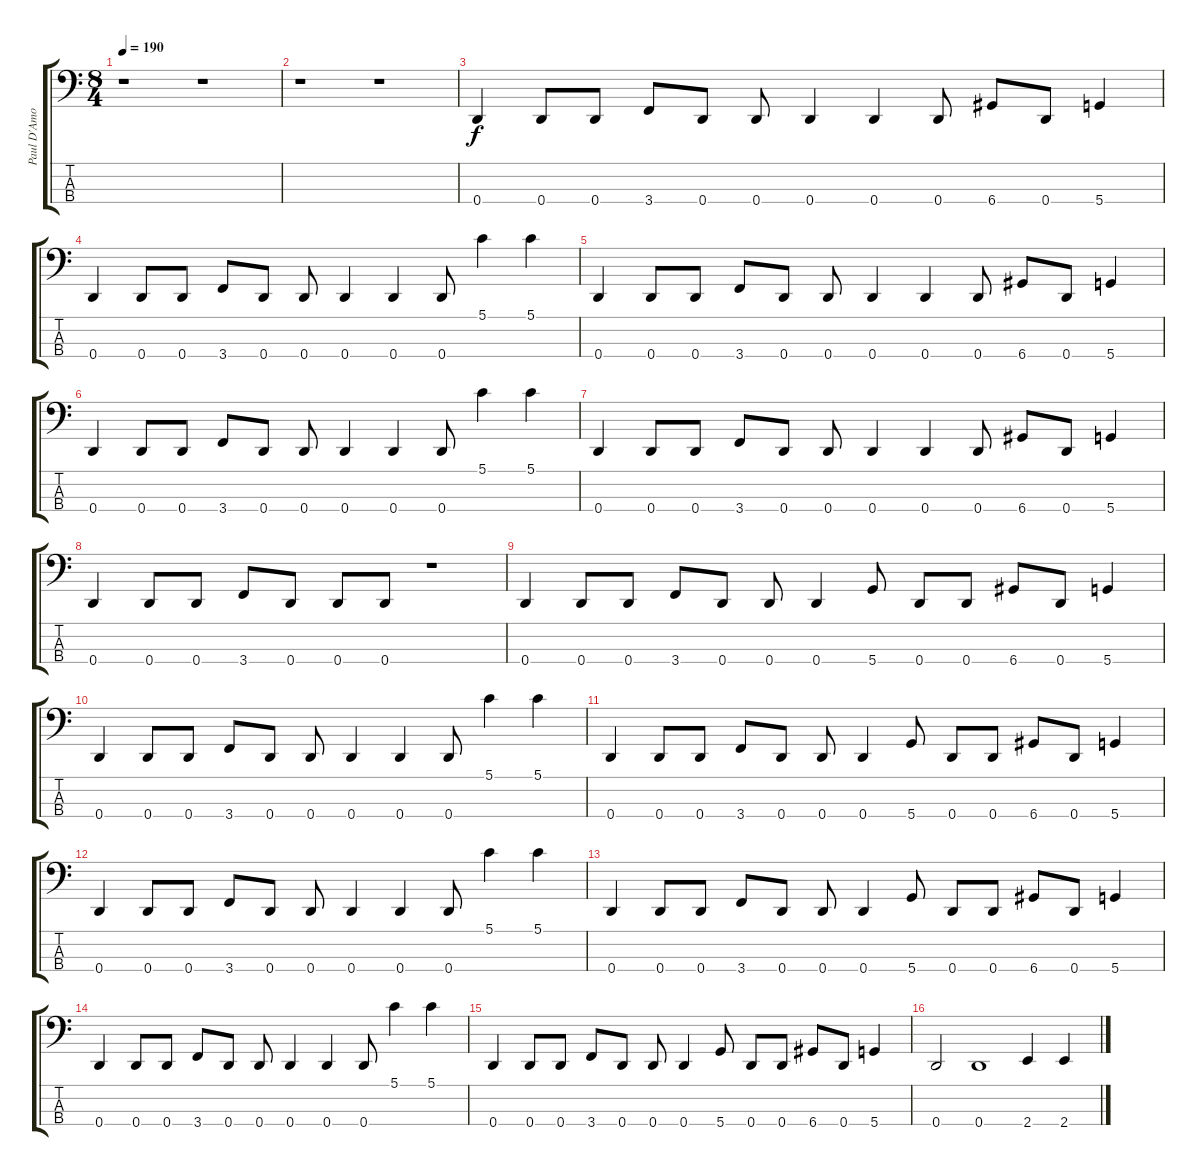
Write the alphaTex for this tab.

\track ("Paul D'Amour" "Paul D'Amo") {instrument electricbasspick}
\staff {score tabs}
\tuning (G2 D2 A1 D1) {hide}
\ts (8 4)
\tempo 190
\clef f4
\ks c
r.1{dy f instrument electricbasspick} r.1 |
r.1 r.1 |
0.4.4 0.4.8 0.4.8 3.4.8 0.4.8 0.4.8 0.4.4 0.4.4 0.4.8 6.4.8 0.4.8 5.4.4 |
0.4.4 0.4.8 0.4.8 3.4.8 0.4.8 0.4.8 0.4.4 0.4.4 0.4.8 5.1.4 5.1.4 |
0.4.4 0.4.8 0.4.8 3.4.8 0.4.8 0.4.8 0.4.4 0.4.4 0.4.8 6.4.8 0.4.8 5.4.4 |
0.4.4 0.4.8 0.4.8 3.4.8 0.4.8 0.4.8 0.4.4 0.4.4 0.4.8 5.1.4 5.1.4 |
0.4.4 0.4.8 0.4.8 3.4.8 0.4.8 0.4.8 0.4.4 0.4.4 0.4.8 6.4.8 0.4.8 5.4.4 |
0.4.4 0.4.8 0.4.8 3.4.8 0.4.8 0.4.8 0.4.8 r.1 |
0.4.4 0.4.8 0.4.8 3.4.8 0.4.8 0.4.8 0.4.4 5.4.8 0.4.8 0.4.8 6.4.8 0.4.8 5.4.4 |
0.4.4 0.4.8 0.4.8 3.4.8 0.4.8 0.4.8 0.4.4 0.4.4 0.4.8 5.1.4 5.1.4 |
0.4.4 0.4.8 0.4.8 3.4.8 0.4.8 0.4.8 0.4.4 5.4.8 0.4.8 0.4.8 6.4.8 0.4.8 5.4.4 |
0.4.4 0.4.8 0.4.8 3.4.8 0.4.8 0.4.8 0.4.4 0.4.4 0.4.8 5.1.4 5.1.4 |
0.4.4 0.4.8 0.4.8 3.4.8 0.4.8 0.4.8 0.4.4 5.4.8 0.4.8 0.4.8 6.4.8 0.4.8 5.4.4 |
0.4.4 0.4.8 0.4.8 3.4.8 0.4.8 0.4.8 0.4.4 0.4.4 0.4.8 5.1.4 5.1.4 |
0.4.4 0.4.8 0.4.8 3.4.8 0.4.8 0.4.8 0.4.4 5.4.8 0.4.8 0.4.8 6.4.8 0.4.8 5.4.4 |
0.4.2 0.4.1 2.4.4 2.4.4
